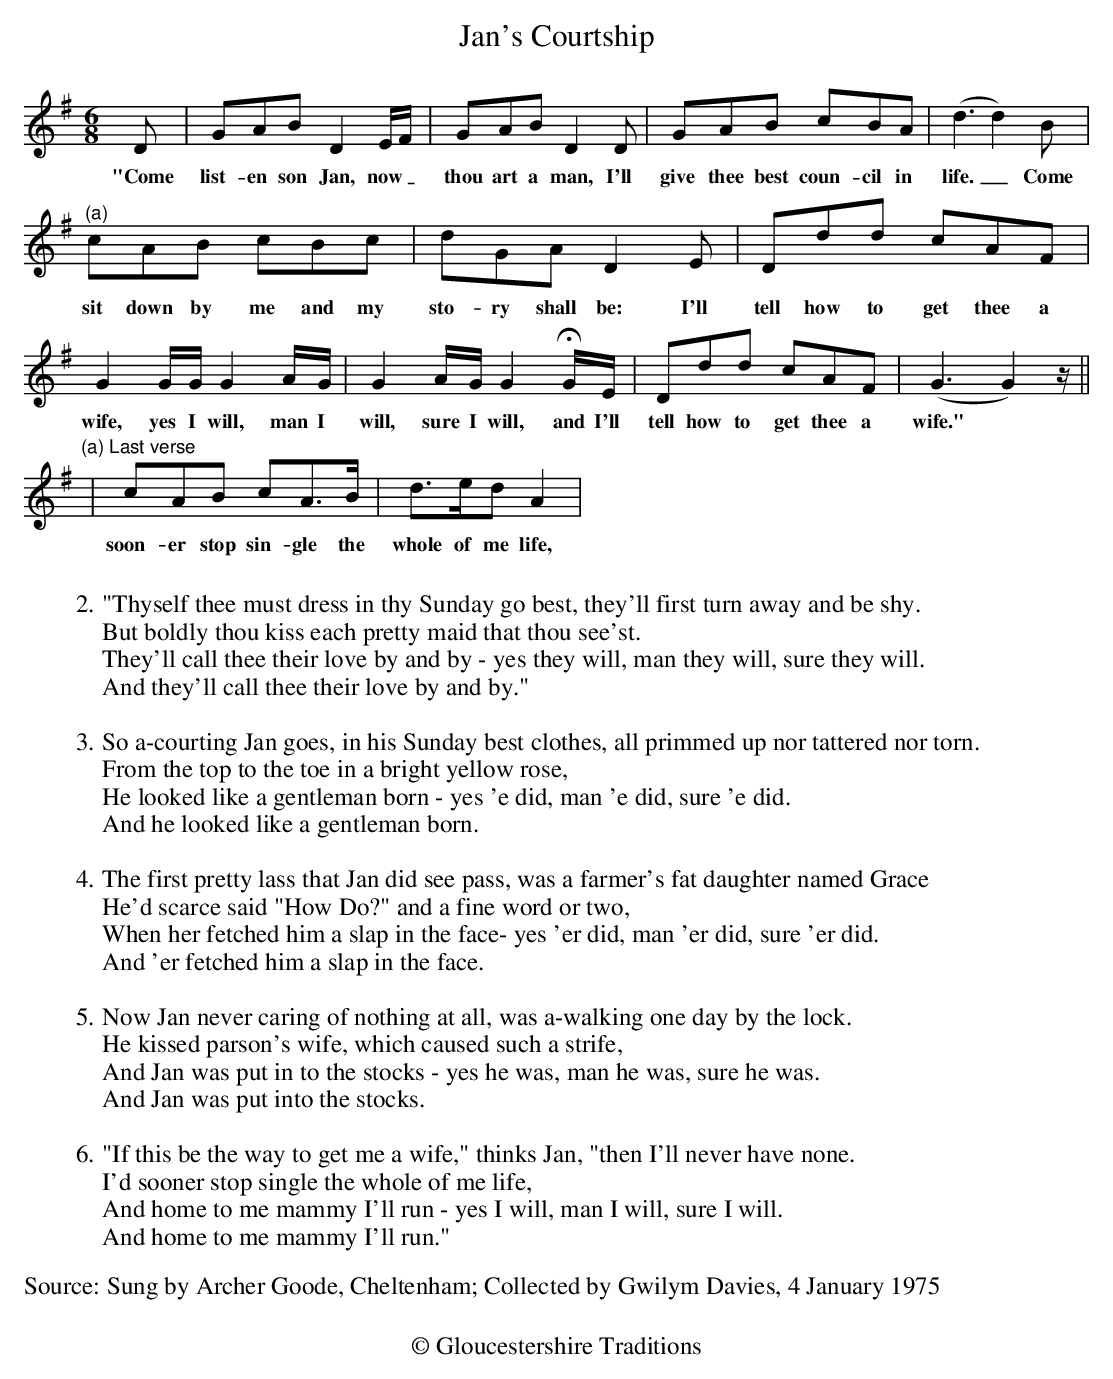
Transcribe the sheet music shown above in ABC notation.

X:1
T:Jan's Courtship
M:6/8
L:1/8
K:G
D|GAB D2 E/F/|GAB D2 D|GAB cBA|(d3d2) B|
w:"Come list-en son Jan, now _thou art a man, I'll give thee best coun-cil in life._Come
"^(a)"cAB cBc|dGA D2 E|Ddd cAF|
w:sit down by me and my sto-ry shall be: I'll tell how to get thee a
G2 G/2G/2 G2 A/G/|G2 A/G/ G2 !fermata!G/E/|Ddd cAF|(G3G2) z/||
w:wife, yes I will, man I will, sure I will, and I'll tell how to get thee a wife."
"(a) Last verse"
|cAB cA>B|d>ed A2 |
w:soon-er stop sin-gle the whole of me life,
W:
W:2. "Thyself thee must dress in thy Sunday go best, they'll first turn away and be shy.
W: But boldly thou kiss each pretty maid that thou see'st.
W:They'll call thee their love by and by - yes they will, man they will, sure they will.
W:And they'll call thee their love by and by."
W:
W:3. So a-courting Jan goes, in his Sunday best clothes, all primmed up nor tattered nor torn.
W:From the top to the toe in a bright yellow rose,
W:He looked like a gentleman born - yes 'e did, man 'e did, sure 'e did.
W:And he looked like a gentleman born.
W:
W:4. The first pretty lass that Jan did see pass, was a farmer's fat daughter named Grace
W:He'd scarce said "How Do?" and a fine word or two,
W:When her fetched him a slap in the face- yes 'er did, man 'er did, sure 'er did.
W:And 'er fetched him a slap in the face.
W:
W:5. Now Jan never caring of nothing at all, was a-walking one day by the lock.
W:He kissed parson's wife, which caused such a strife,
W:And Jan was put in to the stocks - yes he was, man he was, sure he was.
W:And Jan was put into the stocks.
W:
W:6. "If this be the way to get me a wife," thinks Jan, "then I'll never have none.
W:I'd sooner stop single the whole of me life,
W:And home to me mammy I'll run - yes I will, man I will, sure I will.
W:And home to me mammy I'll run."
W:
